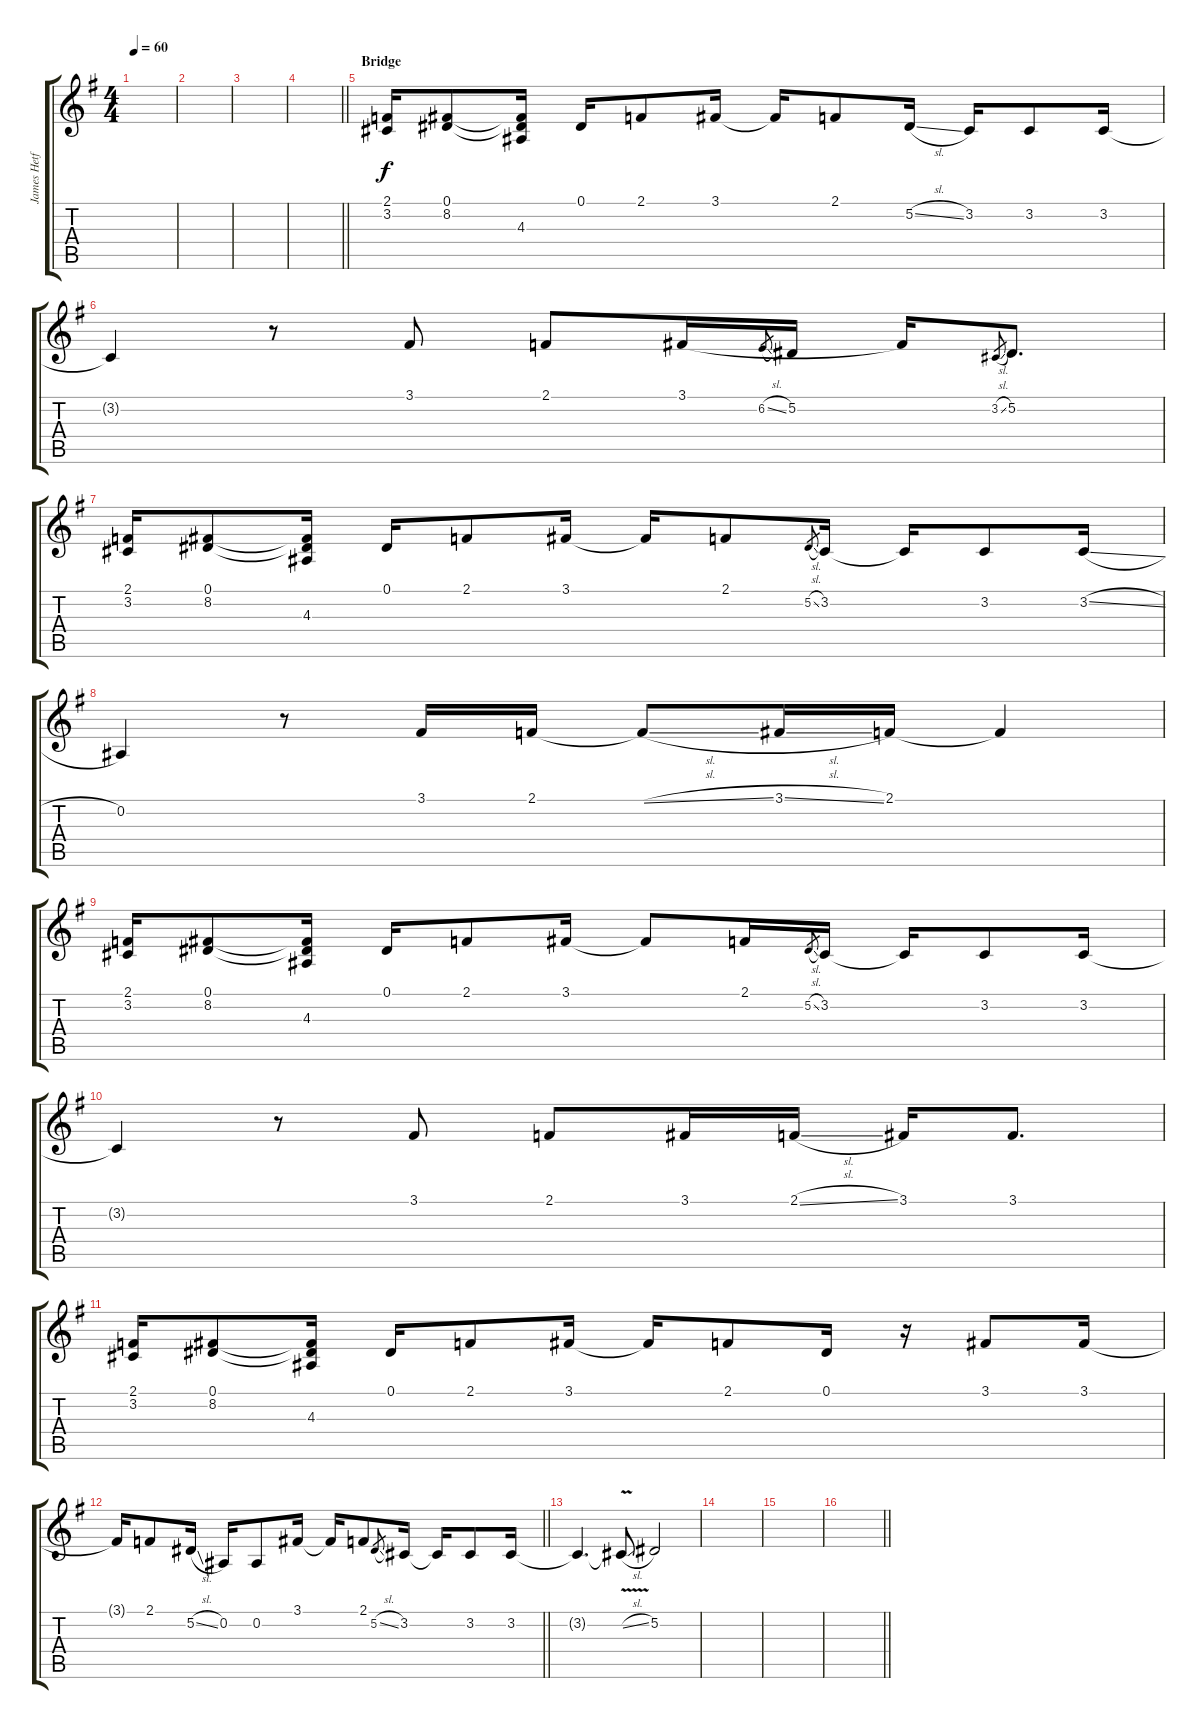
\track ("James Hetfield [Vocal]" "James Hetf") {instrument lead2sawtooth}
\staff {score tabs}
\tuning (Eb4 Bb3 Gb3 Db3 Ab2 Eb2) {hide}
\ts (4 4)
\tempo 60
\clef g2
\ks g
|
|
|
\barLineRight lightlight
|
\section ("" "Bridge")
(2.1 3.2).16 (0.1 8.2).8 (0.1{t} 8.2{t} 4.3).16 0.1.16 2.1.8 3.1.16 3.1{t}.16 2.1.8 5.2{sl}.16 3.2.16 3.2.8 3.2.16 |
3.2{t}.4 r.8 3.1.8 2.1.8 3.1.16 6.2{sl}.8{gr} 5.2.16 3.1{t}.16 3.2{sl}.8{gr} 5.2.8{d} |
(2.1 3.2).16 (0.1 8.2).8 (0.1{t} 8.2{t} 4.3).16 0.1.16 2.1.8 3.1.16 3.1{t}.16 2.1.8 5.2{sl}.8{gr} 3.2.16 3.2{t}.16 3.2.8 3.2{sl}.16 |
0.2.4 r.8 3.1.16 2.1.16 2.1{sl t}.8 3.1{sl}.16 2.1.16 2.1{t}.4 |
(2.1 3.2).16 (0.1 8.2).8 (0.1{t} 8.2{t} 4.3).16 0.1.16 2.1.8 3.1.16 3.1{t}.8 2.1.16 5.2{sl}.8{gr} 3.2.16 3.2{t}.16 3.2.8 3.2.16 |
3.2{t}.4 r.8 3.1.8 2.1.8 3.1.16 2.1{sl}.16 3.1.16 3.1.8{d} |
(2.1 3.2).16 (0.1 8.2).8 (0.1{t} 8.2{t} 4.3).16 0.1.16 2.1.8 3.1.16 3.1{t}.16 2.1.8 0.1.16 r.16 3.1.8 3.1.16 |
\barLineRight lightlight
3.1{t}.16 2.1.8 5.2{sl}.16 0.2.16 0.2.8 3.1.16 3.1{t}.16 2.1.8 5.2{sl}.8{gr} 3.2.16 3.2{t}.16 3.2.8 3.2.16 |
\section ("" "")
3.2{t}.4{d} 3.2{v sl t}.8 5.2.2 |
|
|
\barLineRight lightlight
